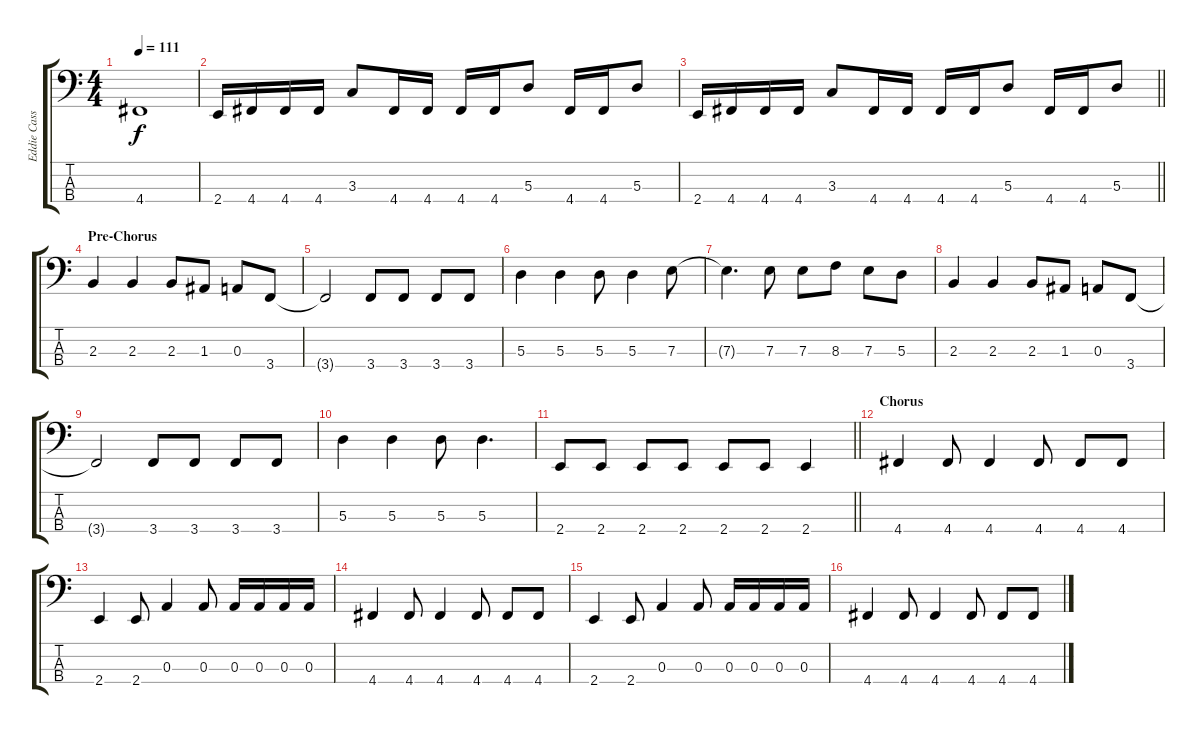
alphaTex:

\track ("Eddie Cassillas" "Eddie Cass") {instrument electricbasspick}
\staff {score tabs}
\tuning (G2 D2 A1 D1) {hide}
\ts (4 4)
\tempo 111
\clef f4
\ks c
4.4{t}.1{dy f} |
2.4.16 4.4.16 4.4.16 4.4.16 3.3.8 4.4.16 4.4.16 4.4.16 4.4.16 5.3.8 4.4.16 4.4.16 5.3.8 |
\barLineRight lightlight
2.4.16 4.4.16 4.4.16 4.4.16 3.3.8 4.4.16 4.4.16 4.4.16 4.4.16 5.3.8 4.4.16 4.4.16 5.3.8 |
\section ("" "Pre-Chorus")
2.3.4 2.3.4 2.3.8 1.3.8 0.3.8 3.4.8 |
3.4{t}.2 3.4.8 3.4.8 3.4.8 3.4.8 |
5.3.4 5.3.4 5.3.8 5.3.4 7.3.8 |
7.3{t}.4{d} 7.3.8 7.3.8 8.3.8 7.3.8 5.3.8 |
2.3.4 2.3.4 2.3.8 1.3.8 0.3.8 3.4.8 |
3.4{t}.2 3.4.8 3.4.8 3.4.8 3.4.8 |
5.3.4 5.3.4 5.3.8 5.3.4{d} |
\barLineRight lightlight
2.4.8 2.4.8 2.4.8 2.4.8 2.4.8 2.4.8 2.4.4 |
\section ("" "Chorus")
4.4.4 4.4.8 4.4.4 4.4.8 4.4.8 4.4.8 |
2.4.4 2.4.8 0.3.4 0.3.8 0.3.16 0.3.16 0.3.16 0.3.16 |
4.4.4 4.4.8 4.4.4 4.4.8 4.4.8 4.4.8 |
2.4.4 2.4.8 0.3.4 0.3.8 0.3.16 0.3.16 0.3.16 0.3.16 |
4.4.4 4.4.8 4.4.4 4.4.8 4.4.8 4.4.8
